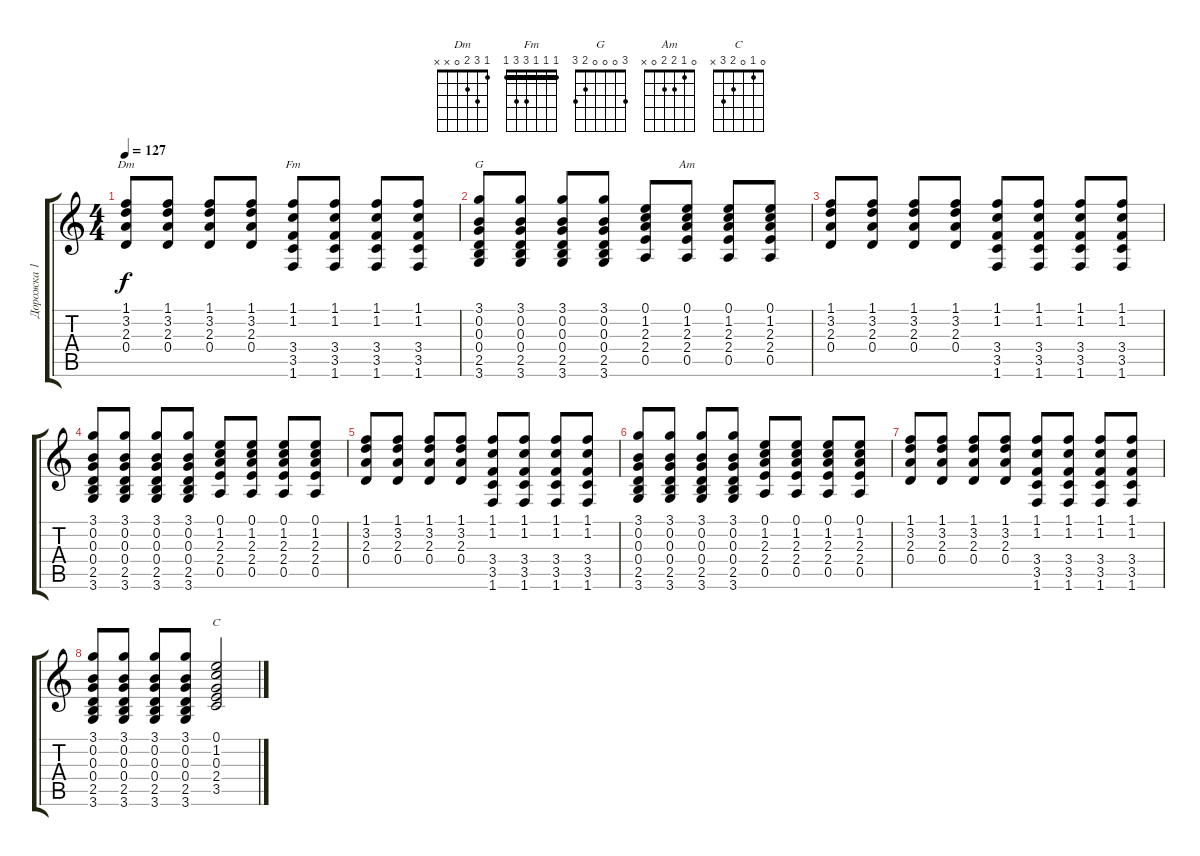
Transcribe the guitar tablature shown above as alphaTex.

\track ("Дорожка 1" "Дорожка 1") {instrument electricguitarjazz}
\staff {score tabs}
\tuning (E4 B3 G3 D3 A2 E2) {hide}
\chord ("Dm" 1 3 2 0 x x)
\chord ("Fm" 1 1 1 3 3 1) {barre 1}
\chord ("G" 3 0 0 0 2 3)
\chord ("Am" 0 1 2 2 0 x)
\chord ("C" 0 1 0 2 3 x)
\ts (4 4)
\tempo 127
\clef g2
\ks c
(1.1 3.2 2.3 0.4).8{ch "Dm" dy f} (1.1 3.2 2.3 0.4).8 (1.1 3.2 2.3 0.4).8 (1.1 3.2 2.3 0.4).8 (1.1 1.2 3.4 3.5 1.6).8{ch "Fm"} (1.1 1.2 3.4 3.5 1.6).8 (1.1 1.2 3.4 3.5 1.6).8 (1.1 1.2 3.4 3.5 1.6).8 |
(3.1 0.2 0.3 0.4 2.5 3.6).8{ch "G"} (3.1 0.2 0.3 0.4 2.5 3.6).8 (3.1 0.2 0.3 0.4 2.5 3.6).8 (3.1 0.2 0.3 0.4 2.5 3.6).8 (0.1 1.2 2.3 2.4 0.5).8 (0.1 1.2 2.3 2.4 0.5).8{ch "Am"} (0.1 1.2 2.3 2.4 0.5).8 (0.1 1.2 2.3 2.4 0.5).8 |
(1.1 3.2 2.3 0.4).8 (1.1 3.2 2.3 0.4).8 (1.1 3.2 2.3 0.4).8 (1.1 3.2 2.3 0.4).8 (1.1 1.2 3.4 3.5 1.6).8 (1.1 1.2 3.4 3.5 1.6).8 (1.1 1.2 3.4 3.5 1.6).8 (1.1 1.2 3.4 3.5 1.6).8 |
(3.1 0.2 0.3 0.4 2.5 3.6).8 (3.1 0.2 0.3 0.4 2.5 3.6).8 (3.1 0.2 0.3 0.4 2.5 3.6).8 (3.1 0.2 0.3 0.4 2.5 3.6).8 (0.1 1.2 2.3 2.4 0.5).8 (0.1 1.2 2.3 2.4 0.5).8 (0.1 1.2 2.3 2.4 0.5).8 (0.1 1.2 2.3 2.4 0.5).8 |
(1.1 3.2 2.3 0.4).8 (1.1 3.2 2.3 0.4).8 (1.1 3.2 2.3 0.4).8 (1.1 3.2 2.3 0.4).8 (1.1 1.2 3.4 3.5 1.6).8 (1.1 1.2 3.4 3.5 1.6).8 (1.1 1.2 3.4 3.5 1.6).8 (1.1 1.2 3.4 3.5 1.6).8 |
(3.1 0.2 0.3 0.4 2.5 3.6).8 (3.1 0.2 0.3 0.4 2.5 3.6).8 (3.1 0.2 0.3 0.4 2.5 3.6).8 (3.1 0.2 0.3 0.4 2.5 3.6).8 (0.1 1.2 2.3 2.4 0.5).8 (0.1 1.2 2.3 2.4 0.5).8 (0.1 1.2 2.3 2.4 0.5).8 (0.1 1.2 2.3 2.4 0.5).8 |
(1.1 3.2 2.3 0.4).8 (1.1 3.2 2.3 0.4).8 (1.1 3.2 2.3 0.4).8 (1.1 3.2 2.3 0.4).8 (1.1 1.2 3.4 3.5 1.6).8 (1.1 1.2 3.4 3.5 1.6).8 (1.1 1.2 3.4 3.5 1.6).8 (1.1 1.2 3.4 3.5 1.6).8 |
(3.1 0.2 0.3 0.4 2.5 3.6).8 (3.1 0.2 0.3 0.4 2.5 3.6).8 (3.1 0.2 0.3 0.4 2.5 3.6).8 (3.1 0.2 0.3 0.4 2.5 3.6).8 (0.1 1.2 0.3 2.4 3.5).2{ch "C"}
